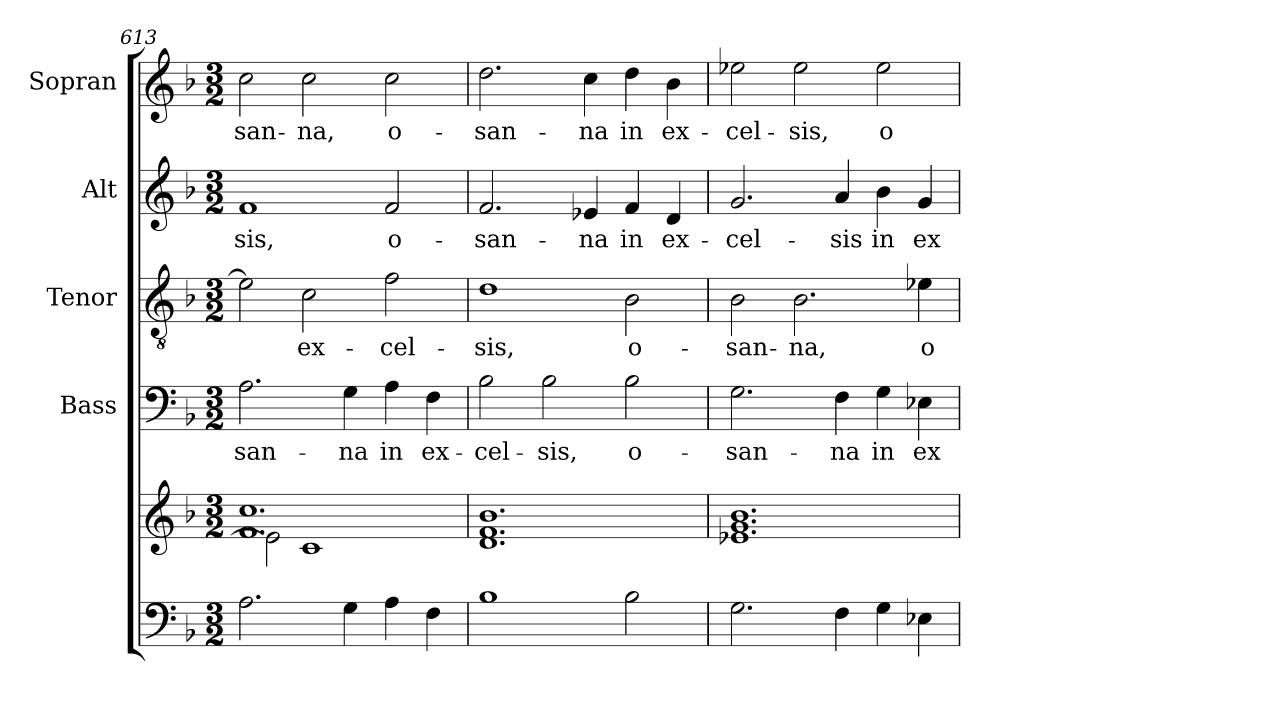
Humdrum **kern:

**kern	**kern	**kern	**text	**kern	**text	**kern	**text	**kern	**text
*part5	*part5	*part4	*part4	*part3	*part3	*part2	*part2	*part1	*part1
*staff6	*staff5	*staff4	*staff4	*staff3	*staff3	*staff2	*staff2	*staff1	*staff1
*	*	*I"Bass	*	*I"Tenor	*	*I"Alt	*	*I"Sopran	*
*	*	*I'B.	*	*I'T.	*	*I'A.	*	*I'S.	*
*clefF4	*clefG2	*clefF4	*	*clefGv2	*	*clefG2	*	*clefG2	*
*k[b-]	*k[b-]	*k[b-]	*	*k[b-]	*	*k[b-]	*	*k[b-]	*
*F:	*F:	*F:	*	*F:	*	*F:	*	*F:	*
*M3/2	*M3/2	*M3/2	*	*M3/2	*	*M3/2	*	*M3/2	*
=613	=613	=613	=613	=613	=613	=613	=613	=613	=613
*	*^	*	*	*	*	*	*	*	*
!	!	!	!	!LO:LY:b	!	!	!	!LO:LY:b	!	!LO:LY:b
2.A\	1.f 1.cc	2e-\]	2.A\	-san-	2e-\]	.	1f	-sis,	2cc\	-san-
!	!	!	!	!	!	!LO:LY:b	!	!	!	!LO:LY:b
.	.	1c	.	.	2c\	ex-	.	.	2cc\	-na,
!	!	!	!	!LO:LY:b	!	!	!	!	!	!
4G\	.	.	4G\	-na	.	.	.	.	.	.
!	!	!	!	!LO:LY:b	!	!LO:LY:b	!	!LO:LY:b	!	!LO:LY:b
4A\	.	.	4A\	in	2f\	-cel-	2f/	o-	2cc\	o-
!	!	!	!	!LO:LY:b	!	!	!	!	!	!
4F\	.	.	4F\	ex-	.	.	.	.	.	.
*	*v	*v	*	*	*	*	*	*	*	*
=614	=614	=614	=614	=614	=614	=614	=614	=614	=614
!	!	!	!LO:LY:b	!	!LO:LY:b	!	!LO:LY:b	!	!LO:LY:b
1B-	1.d 1.f 1.b-	2B-\	-cel-	1d	-sis,	2.f/	-san-	2.dd\	-san-
!	!	!	!LO:LY:b	!	!	!	!	!	!
.	.	2B-\	-sis,	.	.	.	.	.	.
!	!	!	!	!	!	!	!LO:LY:b	!	!LO:LY:b
.	.	.	.	.	.	4e-X/	-na	4cc\	-na
!	!	!	!LO:LY:b	!	!LO:LY:b	!	!LO:LY:b	!	!LO:LY:b
2B-\	.	2B-\	o-	2B-\	o-	4f/	in	4dd\	in
!	!	!	!	!	!	!	!LO:LY:b	!	!LO:LY:b
.	.	.	.	.	.	4d/	ex-	4b-\	ex-
=615	=615	=615	=615	=615	=615	=615	=615	=615	=615
!	!	!	!LO:LY:b	!	!LO:LY:b	!	!LO:LY:b	!	!LO:LY:b
2.G\	1.e-X 1.g 1.b-	2.G\	-san-	2B-\	-san-	2.g/	-cel-	2ee-X\	-cel-
!	!	!	!	!	!LO:LY:b	!	!	!	!LO:LY:b
.	.	.	.	2.B-\	-na,	.	.	2ee-\	-sis,
!	!	!	!LO:LY:b	!	!	!	!LO:LY:b	!	!
4F\	.	4F\	-na	.	.	4a/	-sis	.	.
!	!	!	!LO:LY:b	!	!	!	!LO:LY:b	!	!LO:LY:b
4G\	.	4G\	in	.	.	4b-\	in	2ee-\	o-
!	!	!	!LO:LY:b	!	!LO:LY:b	!	!LO:LY:b	!	!
4E-X\	.	4E-X\	ex-	4e-X\	o-	4g/	ex-	.	.
=	=	=	=	=	=	=	=	=	=
*-	*-	*-	*-	*-	*-	*-	*-	*-	*-
